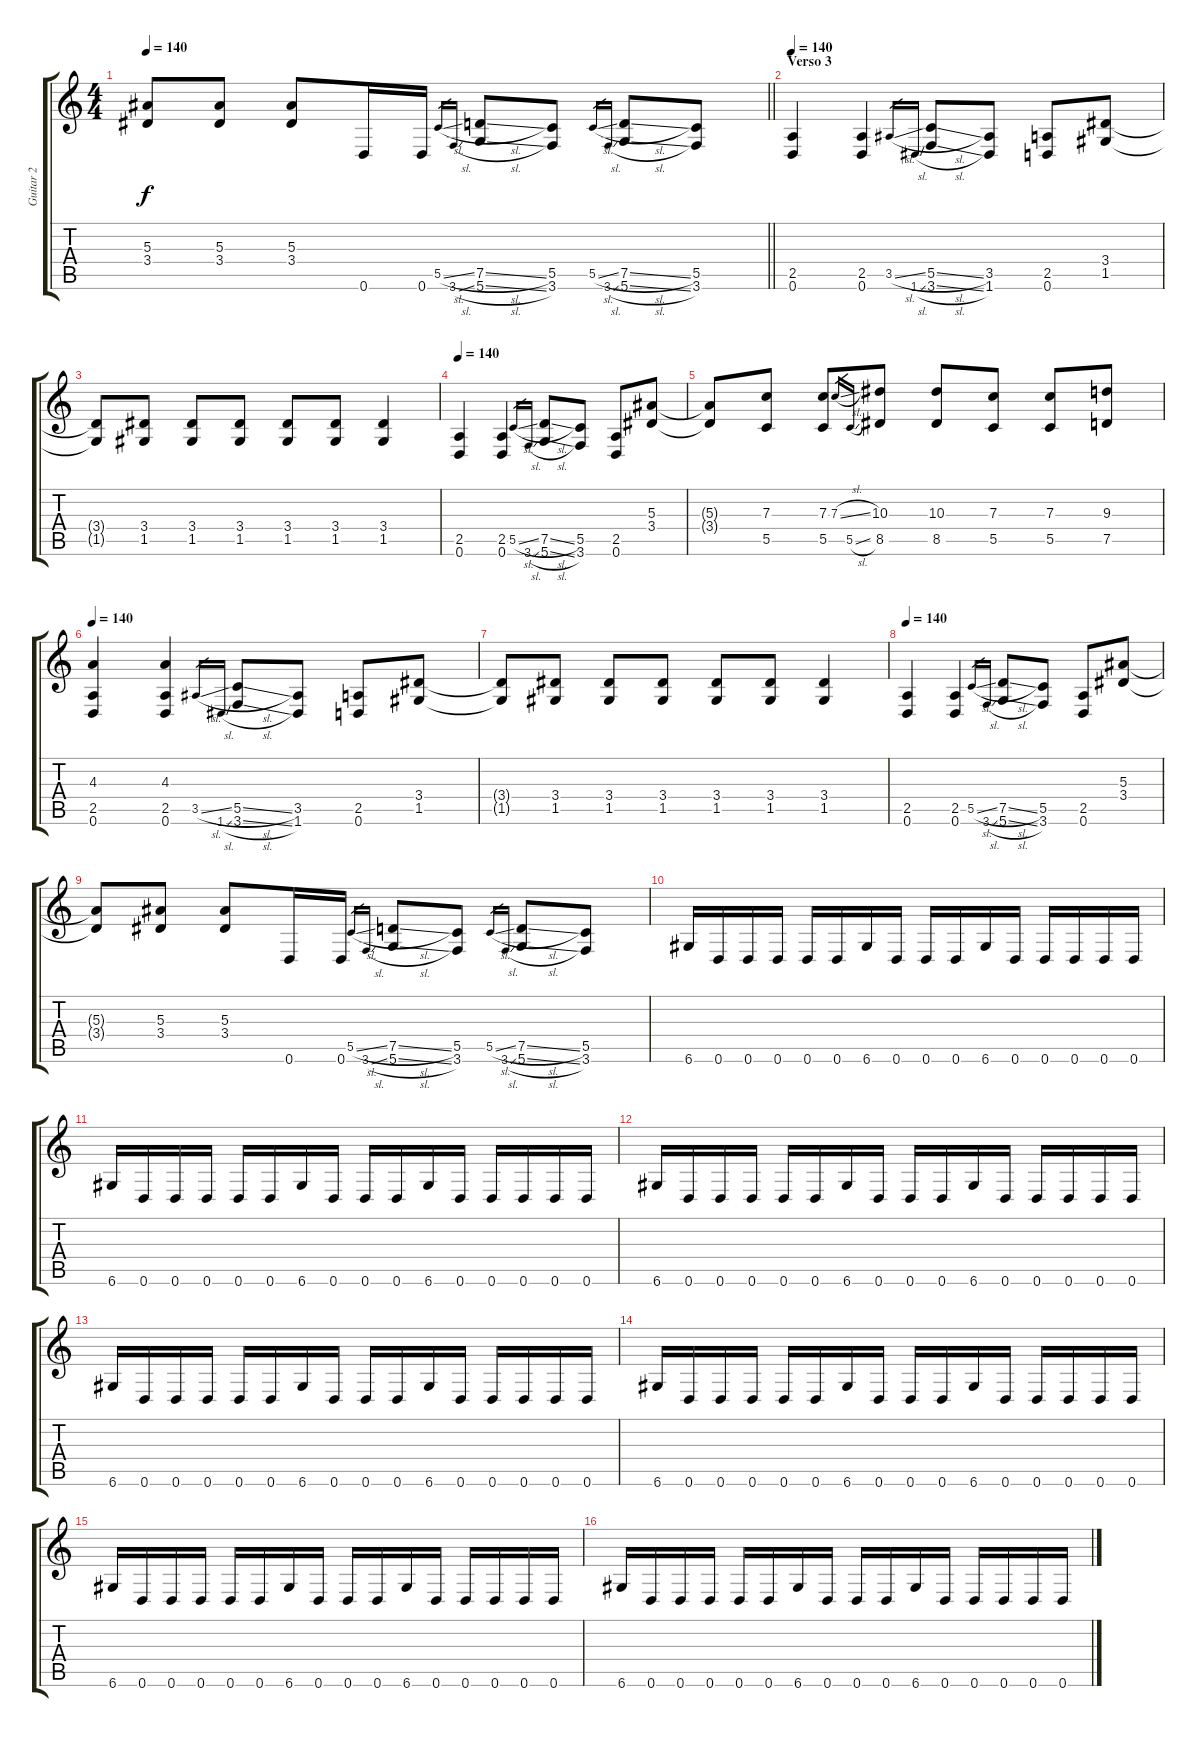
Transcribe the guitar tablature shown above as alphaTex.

\track ("Guitar 2" "Guitar 2") {instrument distortionguitar}
\staff {score tabs}
\tuning (D4 A3 F3 C3 G2 D2) {hide}
\ts (4 4)
\tempo 140
\clef g2
\barLineRight lightlight
\ks c
(5.3{t} 3.4{t}).8{dy f} (5.3 3.4).8 (5.3 3.4).8 0.6.16 0.6.16 5.5{sl}.16{gr} 3.6{sl}.16{gr} (7.5{sl} 5.6{sl}).8 (5.5 3.6).8 5.5{sl}.16{gr} 3.6{sl}.16{gr} (7.5{sl} 5.6{sl}).8 (5.5 3.6).8 |
\section ("" "Verso 3")
\tempo 140
(2.5 0.6).4{instrument distortionguitar} (2.5 0.6).4 3.5{sl}.16{gr} 1.6{sl}.16{gr} (5.5{sl} 3.6{sl}).8 (3.5 1.6).8 (2.5 0.6).8 (3.4 1.5).8 |
(3.4{t} 1.5{t}).8 (3.4 1.5).8 (3.4 1.5).8 (3.4 1.5).8 (3.4 1.5).8 (3.4 1.5).8 (3.4 1.5).4 |
\tempo 140
(2.5 0.6).4{instrument distortionguitar} (2.5 0.6).4 5.5{sl}.16{gr} 3.6{sl}.16{gr} (7.5{sl} 5.6{sl}).8 (5.5 3.6).8 (2.5 0.6).8 (5.3 3.4).8 |
(5.3{t} 3.4{t}).8 (7.3 5.5).8 (7.3 5.5).8 7.3{sl}.16{gr} 5.5{sl}.16{gr} (10.3 8.5).8 (10.3 8.5).8 (7.3 5.5).8 (7.3 5.5).8 (9.3 7.5).8 |
\tempo 140
(4.3 2.5 0.6).4{instrument distortionguitar} (4.3 2.5 0.6).4 3.5{sl}.16{gr} 1.6{sl}.16{gr} (5.5{sl} 3.6{sl}).8 (3.5 1.6).8 (2.5 0.6).8 (3.4 1.5).8 |
(3.4{t} 1.5{t}).8 (3.4 1.5).8 (3.4 1.5).8 (3.4 1.5).8 (3.4 1.5).8 (3.4 1.5).8 (3.4 1.5).4 |
\tempo 140
(2.5 0.6).4{instrument distortionguitar} (2.5 0.6).4 5.5{sl}.16{gr} 3.6{sl}.16{gr} (7.5{sl} 5.6{sl}).8 (5.5 3.6).8 (2.5 0.6).8 (5.3 3.4).8 |
(5.3{t} 3.4{t}).8 (5.3 3.4).8 (5.3 3.4).8 0.6.16 0.6.16 5.5{sl}.16{gr} 3.6{sl}.16{gr} (7.5{sl} 5.6{sl}).8 (5.5 3.6).8 5.5{sl}.16{gr} 3.6{sl}.16{gr} (7.5{sl} 5.6{sl}).8 (5.5 3.6).8 |
6.6.16 0.6.16 0.6.16 0.6.16 0.6.16 0.6.16 6.6.16 0.6.16 0.6.16 0.6.16 6.6.16 0.6.16 0.6.16 0.6.16 0.6.16 0.6.16 |
6.6.16 0.6.16 0.6.16 0.6.16 0.6.16 0.6.16 6.6.16 0.6.16 0.6.16 0.6.16 6.6.16 0.6.16 0.6.16 0.6.16 0.6.16 0.6.16 |
6.6.16 0.6.16 0.6.16 0.6.16 0.6.16 0.6.16 6.6.16 0.6.16 0.6.16 0.6.16 6.6.16 0.6.16 0.6.16 0.6.16 0.6.16 0.6.16 |
6.6.16 0.6.16 0.6.16 0.6.16 0.6.16 0.6.16 6.6.16 0.6.16 0.6.16 0.6.16 6.6.16 0.6.16 0.6.16 0.6.16 0.6.16 0.6.16 |
6.6.16 0.6.16 0.6.16 0.6.16 0.6.16 0.6.16 6.6.16 0.6.16 0.6.16 0.6.16 6.6.16 0.6.16 0.6.16 0.6.16 0.6.16 0.6.16 |
6.6.16 0.6.16 0.6.16 0.6.16 0.6.16 0.6.16 6.6.16 0.6.16 0.6.16 0.6.16 6.6.16 0.6.16 0.6.16 0.6.16 0.6.16 0.6.16 |
6.6.16 0.6.16 0.6.16 0.6.16 0.6.16 0.6.16 6.6.16 0.6.16 0.6.16 0.6.16 6.6.16 0.6.16 0.6.16 0.6.16 0.6.16 0.6.16
